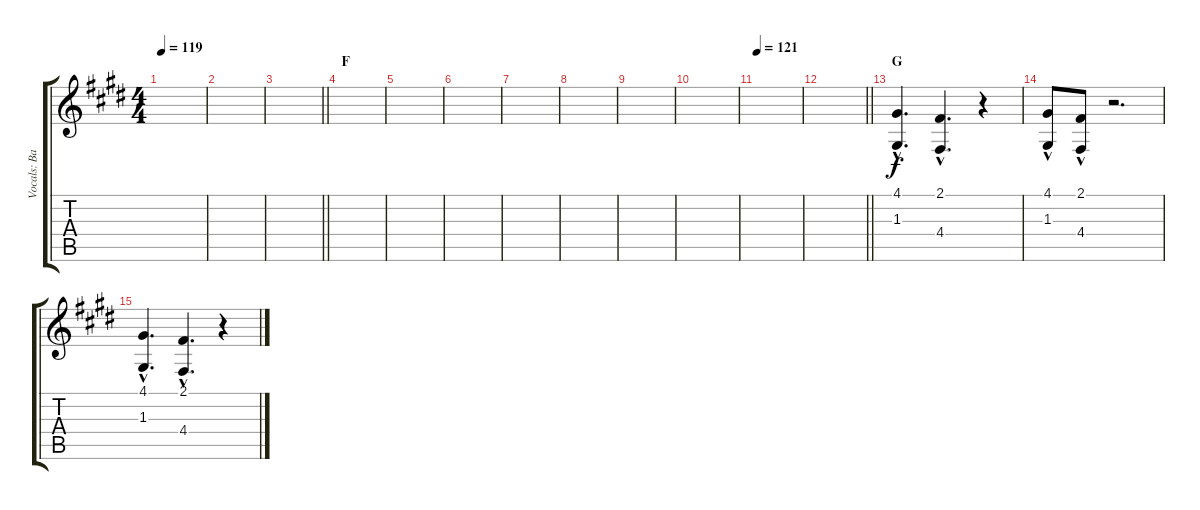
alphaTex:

\track ("Vocals: Band" "Vocals: Ba") {instrument pad4choir}
\staff {score tabs}
\tuning (E4 B3 G3 D3 A2 E2) {hide}
\ts (4 4)
\tempo 119
\clef g2
\ks e
|
|
\barLineRight lightlight
|
\section ("" "F")
|
|
|
|
|
|
|
\tempo 121
|
\barLineRight lightlight
|
\section ("" "G")
(4.1{hac} 1.3{hac}).4{d} (2.1{hac} 4.4{hac}).4{d} r.4 |
(4.1{hac} 1.3{hac}).8 (2.1{hac} 4.4{hac}).8 r.2{d} |
(4.1{hac} 1.3{hac}).4{d} (2.1{hac} 4.4{hac}).4{d} r.4
